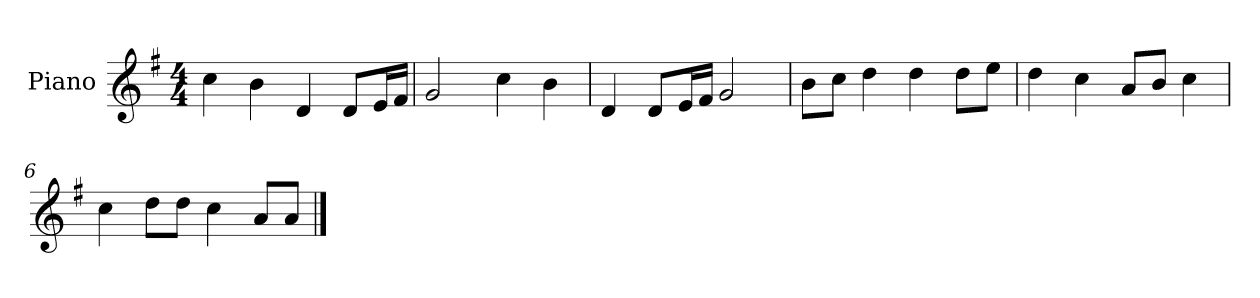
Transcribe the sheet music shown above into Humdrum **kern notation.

**kern
*part1
*staff1
*I"Piano
*I'P-no
*clefG2
*k[f#]
*M4/4
*MM90
=1
4cc\
4b\
4d/
8d/L
16e/L
16f#/JJ
=2
2g/
4cc\
4b\
=3
4d/
8d/L
16e/L
16f#/JJ
2g/
=4
8b\L
8cc\J
4dd\
4dd\
8dd\L
8ee\J
=5
4dd\
4cc\
8a/L
8b/J
4cc\
=6
4cc\
8dd\L
8dd\J
4cc\
8a/L
8a/J
==
*-
